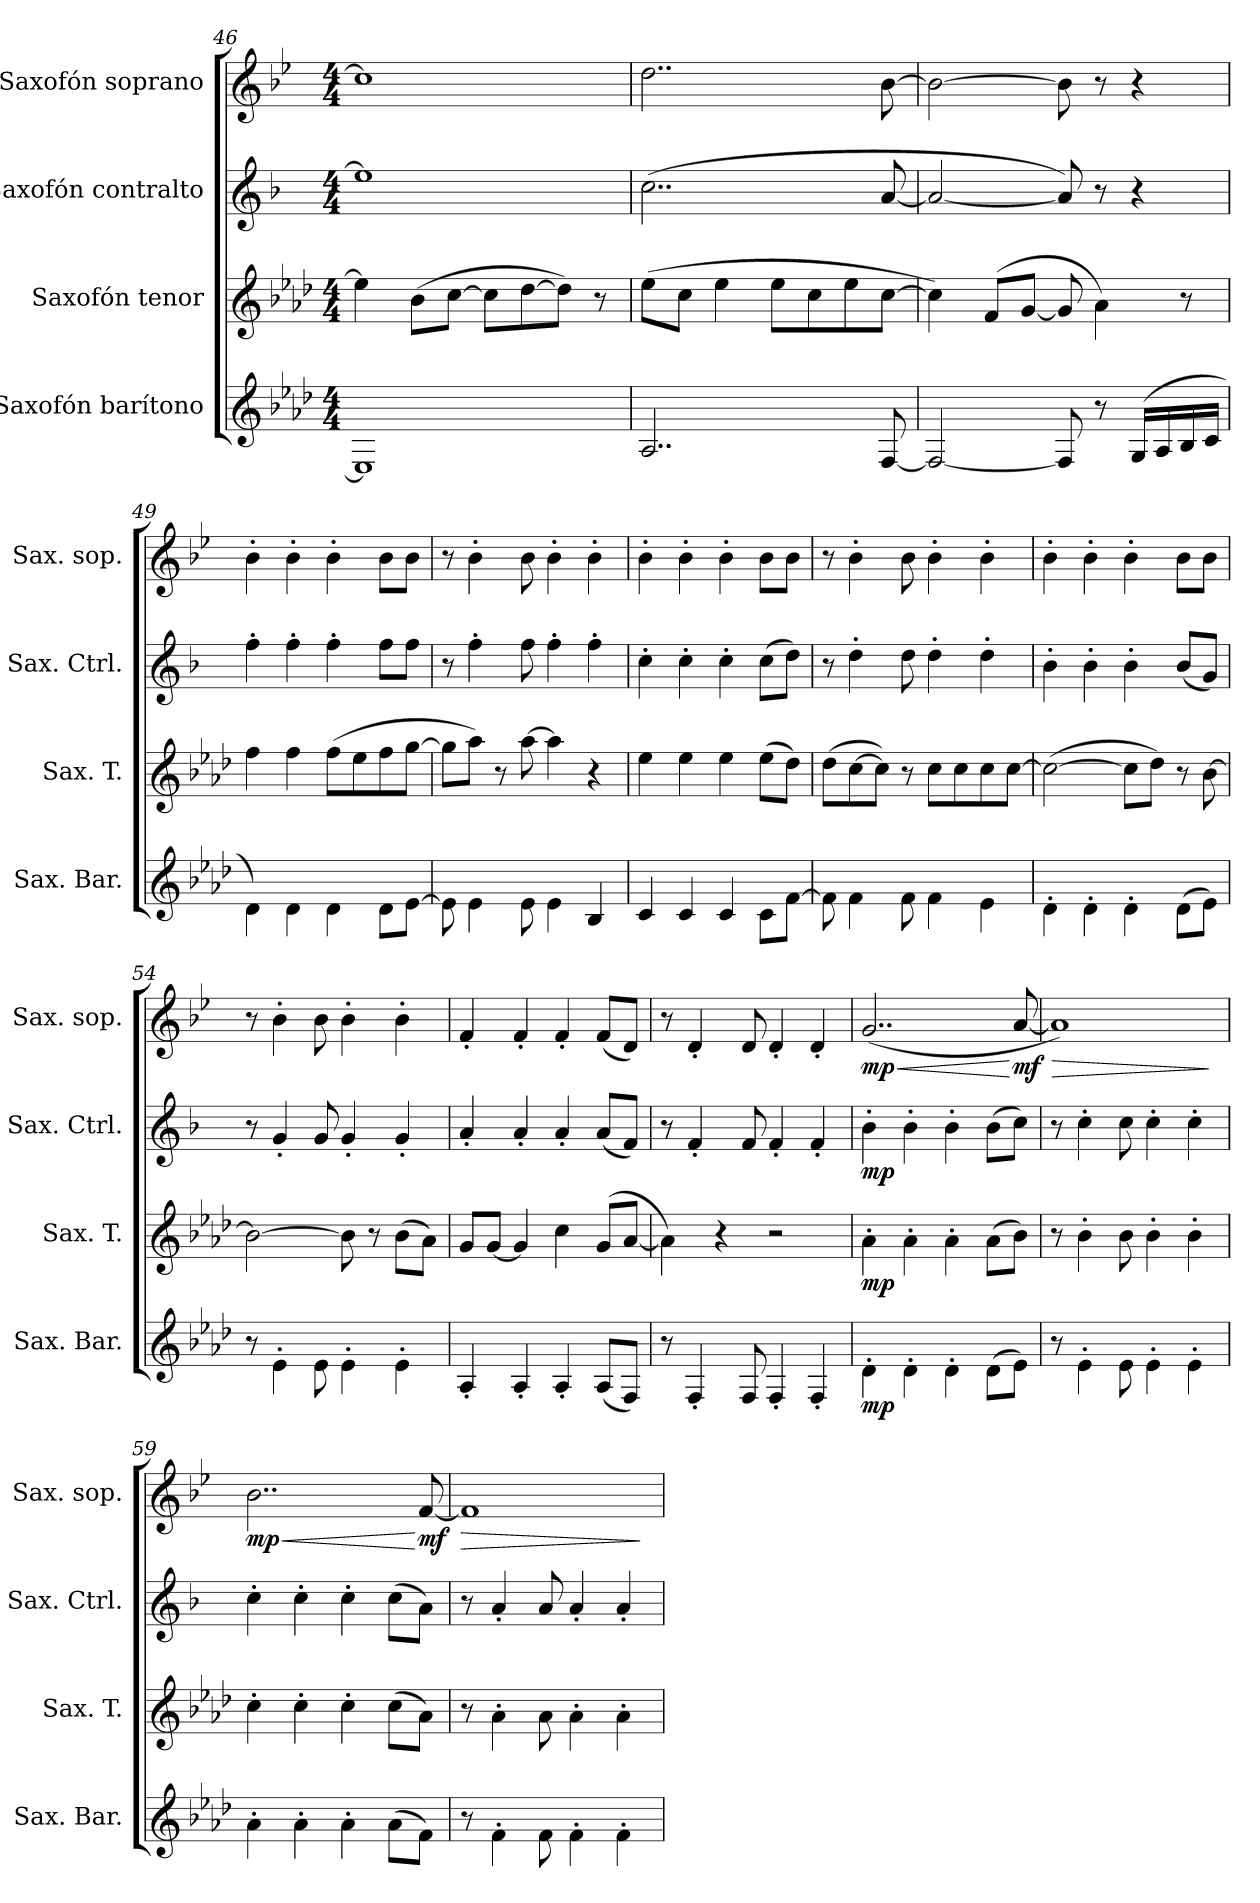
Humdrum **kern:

**kern	**dynam	**kern	**dynam	**kern	**dynam	**kern	**dynam
*part4	*part4	*part3	*part3	*part2	*part2	*part1	*part1
*staff4	*staff4	*staff3	*staff3	*staff2	*staff2	*staff1	*staff1
*I"Saxofón barítono	*	*I"Saxofón tenor	*	*I"Saxofón contralto	*	*I"Saxofón soprano	*
*I'Sax. Bar.	*	*I'Sax. T.	*	*I'Sax. Ctrl.	*	*I'Sax. sop.	*
*clefG2	*	*clefG2	*	*clefG2	*	*clefG2	*
*ITrd12c21	*	*ITrd8c14	*	*ITrd5c9	*	*ITrd1c2	*
*k[b-e-a-d-]	*	*k[b-e-a-d-]	*	*k[b-e-a-d-]	*	*k[b-e-a-d-]	*
*M4/4	*	*M4/4	*	*M4/4	*	*M4/4	*
=46	=46	=46	=46	=46	=46	=46	=46
1EE-]	.	4e-\]	.	1g]	.	1b-]	.
.	.	(>8B-\L	.	.	.	.	.
.	.	[8c\J	.	.	.	.	.
.	.	8c\L]	.	.	.	.	.
.	.	[8d-\	.	.	.	.	.
.	.	8d-\J])	.	.	.	.	.
.	.	8r	.	.	.	.	.
=47	=47	=47	=47	=47	=47	=47	=47
2..AA-/	.	(>8e-\L	.	(>2..e-\	.	2..cc\	.
.	.	8c\J	.	.	.	.	.
.	.	4e-\	.	.	.	.	.
.	.	8e-\L	.	.	.	.	.
.	.	8c\	.	.	.	.	.
.	.	8e-\	.	.	.	.	.
[8FF/	.	[8c\J	.	[8c/	.	[8a-\	.
=48	=48	=48	=48	=48	=48	=48	=48
2FF/_	.	4c\])	.	2c/_	.	2a-\_	.
.	.	(>8F/L	.	.	.	.	.
.	.	[8G/J	.	.	.	.	.
8FF/]	.	8G/]	.	8c/])	.	8a-\]	.
8r	.	4A-\)	.	8r	.	8r	.
(<16GG/LL	.	.	.	4r	.	4r	.
16AA-/	.	.	.	.	.	.	.
16BB-/	.	8r	.	.	.	.	.
16C/JJ	.	.	.	.	.	.	.
=49	=49	=49	=49	=49	=49	=49	=49
4D-\)	.	4f\	.	4a-'\	.	4a-'\	.
4D-\	.	4f\	.	4a-'\	.	4a-'\	.
4D-\	.	(>8f\L	.	4a-'\	.	4a-'\	.
.	.	8e-\	.	.	.	.	.
8D-\L	.	8f\	.	8a-\L	.	8a-\L	.
[8E-\J	.	[8g\J	.	8a-\J	.	8a-\J	.
!!LO:PB:g=z
=50	=50	=50	=50	=50	=50	=50	=50
8E-\]	.	8g\L]	.	8r	.	8r	.
4E-\	.	8a-\J)	.	4a-'\	.	4a-'\	.
.	.	8r	.	.	.	.	.
8E-\	.	[8a-\	.	8a-\	.	8a-\	.
4E-\	.	4a-\]	.	4a-'\	.	4a-'\	.
4BB-/	.	4r	.	4a-'\	.	4a-'\	.
=51	=51	=51	=51	=51	=51	=51	=51
4C/	.	4e-\	.	4e-'\	.	4a-'\	.
4C/	.	4e-\	.	4e-'\	.	4a-'\	.
4C/	.	4e-\	.	4e-'\	.	4a-'\	.
8C\L	.	(>8e-\L	.	(>8e-\L	.	8a-\L	.
[8F\J	.	8d-\J)	.	8f\J)	.	8a-\J	.
=52	=52	=52	=52	=52	=52	=52	=52
8F\]	.	(>8d-\L	.	8r	.	8r	.
4F\	.	[8c\	.	4f'\	.	4a-'\	.
.	.	8c\J])	.	.	.	.	.
8F\	.	8r	.	8f\	.	8a-\	.
4F\	.	8c\L	.	4f'\	.	4a-'\	.
.	.	8c\	.	.	.	.	.
4E-\	.	8c\	.	4f'\	.	4a-'\	.
.	.	[8c\J	.	.	.	.	.
=53	=53	=53	=53	=53	=53	=53	=53
4D-'\	.	(>2c\_	.	4d-'\	.	4a-'\	.
4D-'\	.	.	.	4d-'\	.	4a-'\	.
4D-'\	.	8c\L]	.	4d-'\	.	4a-'\	.
.	.	8d-\J)	.	.	.	.	.
(>8D-\L	.	8r	.	(<8d-/L	.	8a-\L	.
8E-\J)	.	[8B-\	.	8B-/J)	.	8a-\J	.
=54	=54	=54	=54	=54	=54	=54	=54
8r	.	2B-\_	.	8r	.	8r	.
4E-'\	.	.	.	4B-'/	.	4a-'\	.
8E-\	.	.	.	8B-/	.	8a-\	.
4E-'\	.	8B-\]	.	4B-'/	.	4a-'\	.
.	.	8r	.	.	.	.	.
4E-'\	.	(>8B-\L	.	4B-'/	.	4a-'\	.
.	.	8A-\J)	.	.	.	.	.
=55	=55	=55	=55	=55	=55	=55	=55
4AA-'/	.	8G/L	.	4c'/	.	4e-'/	.
.	.	[8G/J	.	.	.	.	.
4AA-'/	.	4G/]	.	4c'/	.	4e-'/	.
4AA-'/	.	4c\	.	4c'/	.	4e-'/	.
(<8AA-/L	.	(<8G/L	.	(<8c/L	.	(<8e-/L	.
8FF/J)	.	[8A-/J	.	8A-/J)	.	8c/J)	.
!!LO:LB:g=z
=56	=56	=56	=56	=56	=56	=56	=56
8r	.	4A-\])	.	8r	.	8r	.
4FF'/	.	.	.	4A-'/	.	4c'/	.
.	.	4r	.	.	.	.	.
8FF/	.	.	.	8A-/	.	8c/	.
4FF'/	.	2r	.	4A-'/	.	4c'/	.
4FF'/	.	.	.	4A-'/	.	4c'/	.
=57	=57	=57	=57	=57	=57	=57	=57
!	!LO:DY:b	!	!LO:DY:b	!	!LO:DY:b	!	!LO:HP:b
!	!	!	!	!	!	!	!LO:DY:n=1:b
4D-'\	mp	4A-'\	mp	4d-'\	mp	(<2..f/	< mp
4D-'\	.	4A-'\	.	4d-'\	.	.	.
4D-'\	.	4A-'\	.	4d-'\	.	.	.
(>8D-\L	.	(>8A-\L	.	(>8d-\L	.	.	.
!	!	!	!	!	!	!	!LO:DY:n=2:b
8E-\J)	.	8B-\J)	.	8e-\J)	.	[8g/	[ mf
=58	=58	=58	=58	=58	=58	=58	=58
!	!	!	!	!	!	!	!LO:HP:b
8r	.	8r	.	8r	.	1g])	>
4E-'\	.	4B-'\	.	4e-'\	.	.	.
8E-\	.	8B-\	.	8e-\	.	.	.
4E-'\	.	4B-'\	.	4e-'\	.	.	.
4E-'\	.	4B-'\	.	4e-'\	.	.	.
.	.	.	.	.	.	.	]
=59	=59	=59	=59	=59	=59	=59	=59
!	!	!	!	!	!	!	!LO:HP:b
!	!	!	!	!	!	!	!LO:DY:n=1:b
4A-'\	.	4c'\	.	4e-'\	.	2..a-\	< mp
4A-'\	.	4c'\	.	4e-'\	.	.	.
4A-'\	.	4c'\	.	4e-'\	.	.	.
(>8A-\L	.	(>8c\L	.	(>8e-\L	.	.	.
!	!	!	!	!	!	!	!LO:DY:n=2:b
8F\J)	.	8A-\J)	.	8c\J)	.	[8e-/	[ mf
=60	=60	=60	=60	=60	=60	=60	=60
!	!	!	!	!	!	!	!LO:HP:b
8r	.	8r	.	8r	.	1e-]	>
4F'\	.	4A-'\	.	4c'/	.	.	.
8F\	.	8A-\	.	8c/	.	.	.
4F'\	.	4A-'\	.	4c'/	.	.	.
4F'\	.	4A-'\	.	4c'/	.	.	.
.	.	.	.	.	.	.	]
=	=	=	=	=	=	=	=
*-	*-	*-	*-	*-	*-	*-	*-
